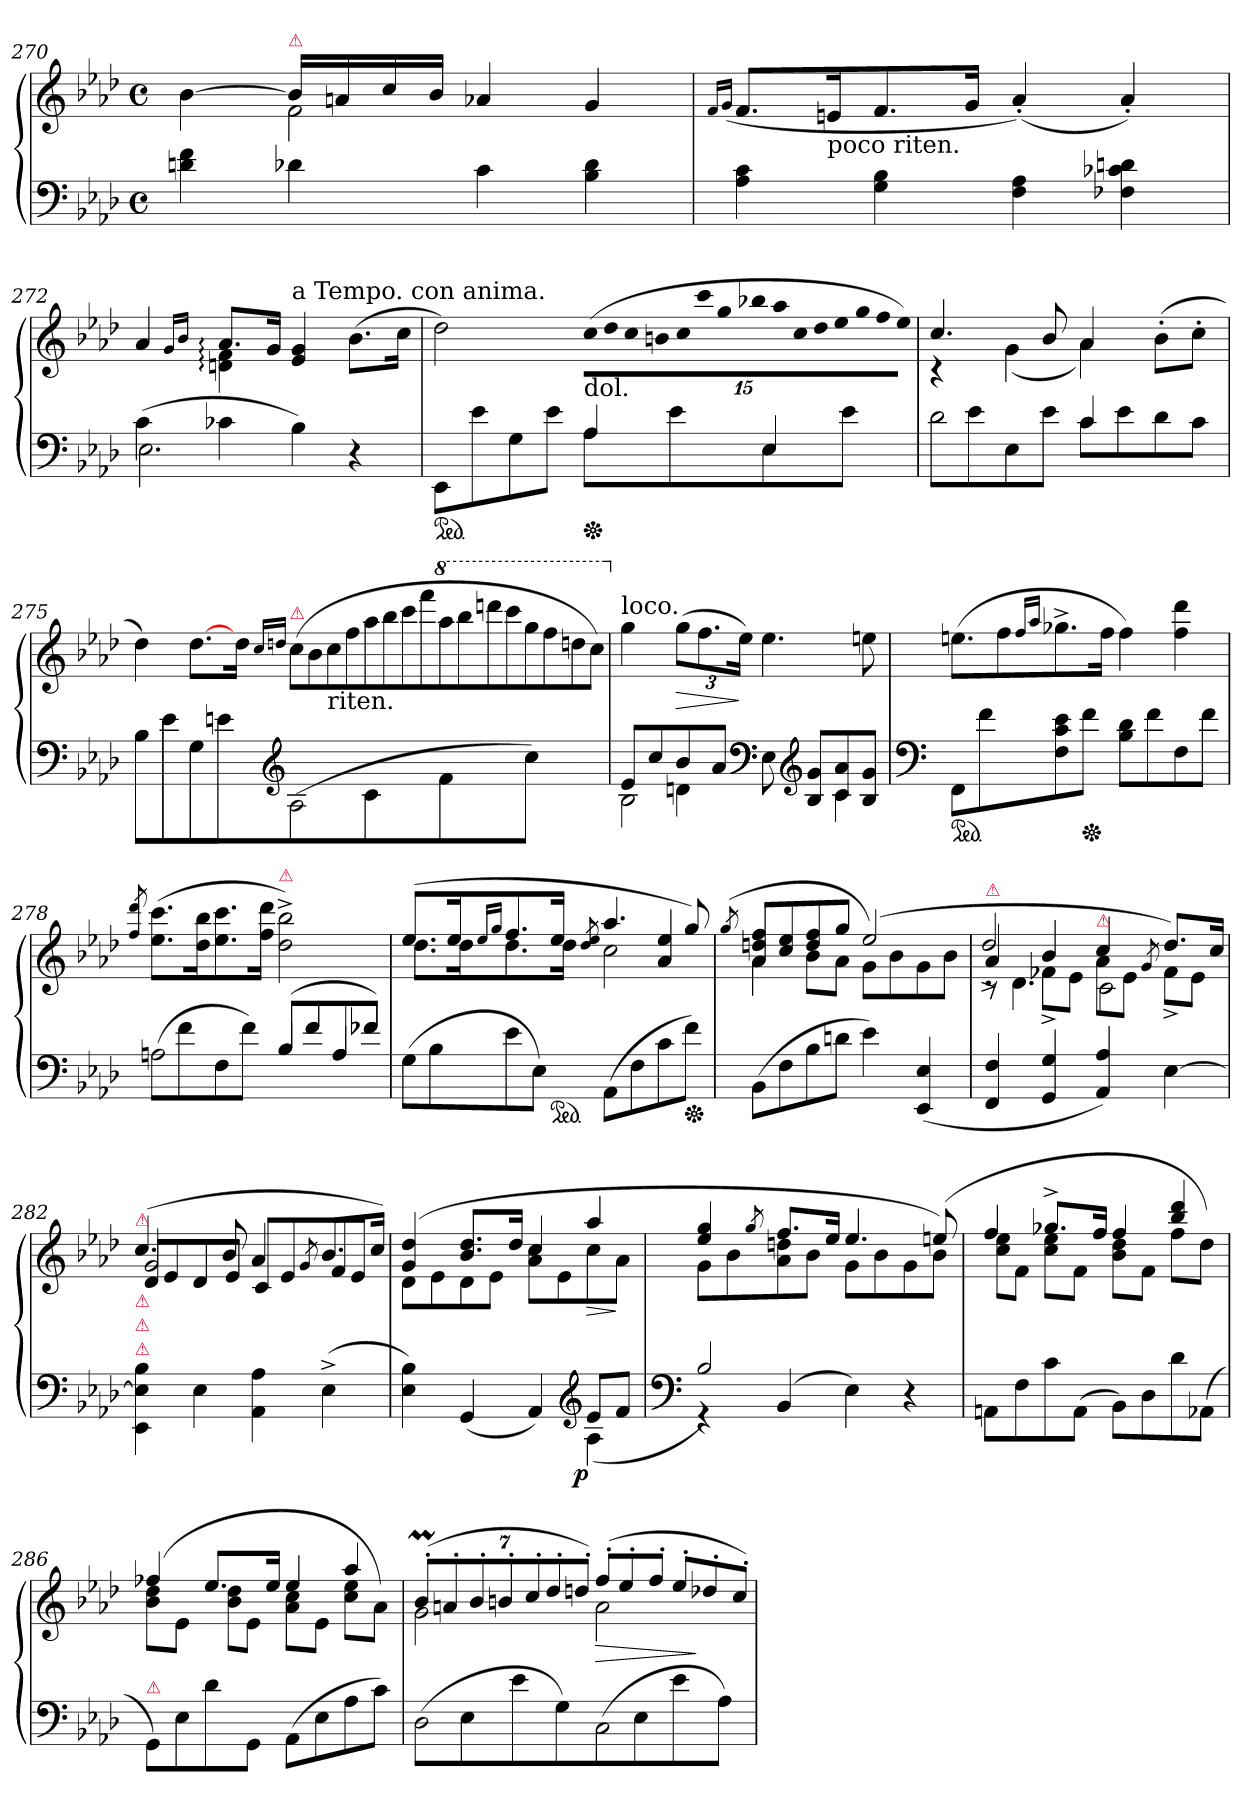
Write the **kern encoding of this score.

**kern	**kern	**dynam
*part1	*part1	*part1
*staff2	*staff1	*staff1/2
*clefF4	*clefG2	*
*k[b-e-a-d-]	*k[b-e-a-d-]	*
*f:	*f:	*
*M4/4	*M4/4	*
*met(c)	*met(c)	*
=270	=270	=270
*	*^	*
4dn\ 4f\	[4b-	4ryy	.
!	!LO:TX:a:color=crimson:t=⚠	!	!
4d-X\	16b-LL]	2f	.
.	16an	.	.
.	16cc	.	.
.	16b-JJ	.	.
4c\	4a-X	.	.
4B- 4d-	4g	4ryy	.
*	*v	*v	*
=271	=271	=271
.	16qqf/LL	.
.	(>16qqg/JJ	.
4A- 4c	8.fL	.
!	!LO:TX:b:t=poco riten.	!
.	16enK	.
4G 4B-	8.f	.
.	16gJk	.
4F 4A-	(>4a-'>)	.
4F-X 4c-X 4dn	4a-'>)	.
=272	=272	=272
*^	*^	*
(>4c\	2.E-	4a-	4ryy	.
.	.	16qqg/LL	.	.
.	.	16qqb-/JJ	.	.
4c-X\	.	8.a-:L	4dn: 4f:	.
.	.	16gJk	.	.
!	!	!LO:TX:a:t=a Tempo. con anima.	!	!
4B-\)	.	4e- 4g	4ryy	.
4r	4ryy	4ryy	(>8.b-L	.
.	.	.	16ccJk	.
=273	=273	=273	=273	=273
!LO:TX:a:color=crimson:t=⚠	!	!	!	!
*	*	*v	*v	*
*ped	*	*	*
2ryy	8EE-/L	2dd-)	.
.	8e-\	.	.
.	8G\	.	.
.	8e-\J	.	.
!	!	!LO:TX:b:t=dol.	!
!	!	!LO:N:vis=8	!
*Xped	*	*	*
4A-	8A-L	(>30cc!\L	.
!	!	!LO:N:vis=8	!
.	.	30dd-!\	.
!	!	!LO:N:vis=8	!
.	.	30cc!\	.
!	!	!LO:N:vis=8	!
.	.	30bn!\	.
.	8e-	.	.
!	!	!LO:N:vis=8	!
.	.	30cc!\	.
!	!	!LO:N:vis=8	!
.	.	30ccc!\	.
!	!	!LO:N:vis=8	!
.	.	30gg!\	.
!	!	!LO:N:vis=8	!
.	.	30bb-X!\	.
4E-/	8E-	.	.
!	!	!LO:N:vis=8	!
.	.	30aa-!\	.
!	!	!LO:N:vis=8	!
.	.	30cc!\	.
!	!	!LO:N:vis=8	!
.	.	30dd-!\	.
!	!	!LO:N:vis=8	!
.	.	30ee-!\	.
.	8e-J	.	.
!	!	!LO:N:vis=8	!
.	.	30gg!\	.
!	!	!LO:N:vis=8	!
.	.	30ff!\	.
!	!	!LO:N:vis=8	!
.	.	30ee-!\J)	.
=274	=274	=274	=274
!	!LO:N:vis=2	!	!
*	*	*^	*
2ryy	8d-	4.cc	4rc	.
.	8e-	.	.	.
.	8E-	.	(<4g	.
.	8e-J	8b-	.	.
4c	8cL	4a-/	4a-\)	.
.	8e-	.	.	.
4ryy	8d-	4ryy	(>8b-'>L	.
.	8cJ	.	8cc'>J	.
=275	=275	=275	=275	=275
!	!	!LO:TX:a:color=crimson:t=⚠	!	!
!LO:N:vis=4	!	!	!	!
*	*	*v	*v	*
8B-	8B-L	4dd-)	.
!LO:N:vis=4	!	!	!
8e-	8e-	.	.
4G	8G	[8.dd-L	.
.	8enJ	.	.
.	.	16dd-Jk	.
*clefG2	*	*	*
.	.	16qqcc/LL	.
.	.	16qqddn/JJ	.
!	!	!LO:TX:a:color=crimson:t=⚠	!
!LO:N:vis=2	!	!LO:N:vis=8	!
(>8A-	2ryy	(>32cc!\L	.
!	!	!LO:N:vis=8	!
.	.	32b-!\	.
!	!	!LO:TX:b:t=riten.	!
!	!	!LO:N:vis=8	!
.	.	32cc!\	.
!	!	!LO:N:vis=8	!
.	.	32ff!	.
!	!	!LO:N:vis=8	!
8c\	.	32aa-!	.
!	!	!LO:N:vis=8	!
.	.	32bb-!	.
!	!	!LO:N:vis=8	!
.	.	32ccc!	.
!	!	!LO:N:vis=8	!
.	.	32fff!	.
*	*	*8va	*
!	!	!LO:N:vis=8	!
8f	.	32aaa-!	.
!	!	!LO:N:vis=8	!
.	.	32bbb-!	.
!	!	!LO:N:vis=8	!
.	.	32ddddn!	.
!	!	!LO:N:vis=8	!
.	.	32cccc!	.
!	!	!LO:N:vis=8	!
8ccJ)	.	32ggg!	.
!	!	!LO:N:vis=8	!
.	.	32fff!	.
!	!	!LO:N:vis=8	!
.	.	32dddn!	.
!	!	!LO:N:vis=8	!
.	.	32ccc!J)	.
=276	=276	=276	=276
*	*^	*	*
*	*	*	*X8va	*
!	!	!	!LO:TX:a:t=loco.	!
8e-L	2B-	4ryy	4gg	.
8cc	.	.	.	.
!	!	!	!	!LO:HP:b
8b-	.	4dn\	(>12gg\L	>
.	.	.	12.ff\	.
8a-J	.	.	.	.
.	.	.	24ee-\Jk)	]
*clefF4	*	*	*	*
8ryy	8E-\	4ryy	4.ee-	.
*clefG2	*	*	*	*
8B- 8gL	4.ryy	.	.	.
8c 8a-	.	4c\	.	.
8B- 8gJ	.	.	8een	.
*v	*v	*v	*	*
=277	=277	=277
*clefF4	*	*
!LO:TX:a:color=crimson:t=⚠	!	!
*ped	*	*
8FF/L	(>8.eenL	.
8f\	.	.
!	!LO:N:vis=8	!
.	16ff	.
.	16qqff/LL	.
.	16qqaa-/JJ	.
8F\ 8c\ 8e-\	8.gg-X^<	.
*Xped	*	*
8f\J	.	.
.	16ffJk	.
8B- 8d-L	4ff)	.
8f	.	.
8F	4ff 4ddd-	.
8fJ	.	.
=278	=278	=278
.	8qff/ 8qddd-/	.
*^	*	*
*	*^	*	*
!	!	!LO:N:vis=2	!	!
2ryy	2ryy	(>8An	(>8.ee- 8.cccL	.
.	.	8f	.	.
.	.	.	16dd- 16bb-K	.
.	.	8F	8.ee- 8.ccc	.
.	.	8fJ)	.	.
.	.	.	16ff 16ddd-Jk	.
!	!	!	!LO:TX:a:color=crimson:t=⚠	!
4B-	8ryy	(>8B-L	2dd-^< 2bb-^<)	.
.	4f/	8f	.	.
4A	.	8A	.	.
!	!LO:N:vis=4	!	!	!
.	8f-X/	8f-XJ)	.	.
*v	*v	*v	*	*
=279	=279	=279
*	*^	*
*	*	*^	*
(>8GL	(>8.ee-L	8.dd-L	2ryy	.
8B-	.	.	.	.
.	16ee-K	16dd-K	.	.
.	16qqee-/LL	.	.	.
.	16qqgg/JJ	.	.	.
8e-	8.ff	8.dd-	.	.
8E-J)	.	.	.	.
*ped	*	*	*	*
.	16ee-Jk	16dd-Jk	.	.
.	8qdd-/ 8qee-/	.	.	.
(>8AA-L	4.aa-	2cc	4ryy	.
8F	.	.	.	.
8c	.	.	4a-/ 4ee-/	.
*Xped	*	*	*	*
8fJ)	8gg)	.	.	.
*	*v	*v	*v	*
=280	=280	=280
.	(>8qgg/	.
*	*^	*
(>8BB-L	8a-/ 8ddn/ 8ff/L	4a-	.
8F	8cc 8ee-	.	.
8B-	8dd 8ff	8b-L	.
8dnJ	8ggJ	8a-J	.
4e-)	(2ee-)	8gL	.
.	.	8b-	.
(<4EE- 4E-	.	8g	.
.	.	8b-J	.
=281	=281	=281	=281
*	*^	*^	*
!	!LO:TX:a:color=crimson:t=⚠	!	!	!	!
4FF/ 4F/	4a-	2dd-^>/	8rc	4ryy	.
.	.	.	4.d-\	.	.
4GG/ 4G/	4b-	.	.	8f-X^<\L	.
.	.	.	.	8e-\J	.
!	!LO:TX:a:color=crimson:t=⚠	!	!	!	!
4AA-/ 4A-/)	4cc	8a-L	2c\	2ryy	.
.	.	8e-J	.	.	.
.	8qg/	.	.	.	.
[4E-	8.dd-L)	8f-^<L	.	.	.
.	.	8e-J	.	.	.
.	16ccJk	.	.	.	.
*	*	*	*v	*v	*
=282	=282	=282	=282	=282
!	!LO:TX:a:color=crimson:t=⚠	!	!	!
!LO:TX:a:color=crimson:t=⚠	!	!	!	!
!LO:TX:a:color=crimson:t=⚠	!	!	!	!
!LO:TX:a:color=crimson:t=⚠	!	!	!	!
4EE-\ 4E-]\ 4B-\	(>4.cc	2g/	8d-L	.
.	.	.	8e-	.
4E-	.	.	8d-	.
.	8b-	.	8e-J	.
4AA- 4A-	4a-	2ryy	8cL	.
.	.	.	8e-	.
.	8qg/	.	.	.
(>4E-^>	8.b-L	.	8f	.
.	.	.	8e-J	.
.	16ccJk)	.	.	.
*	*	*v	*v	*
=283	=283	=283	=283
*^	*	*	*
4ryy	4E- 4B-)	(>4g 4dd-	8d-L	.
.	.	.	8e-	.
(<4GG	2ryy	8.b- 8.dd-L	8d-	.
.	.	.	8e-J	.
.	.	16dd-Jk	.	.
4AA-)	.	4cc	8a- 8ccL	.
.	.	.	8e-	.
*clefG2	*	*	*	*
!	!	!	!	!LO:HP:b
!	!	!	!	!LO:DY:n=1:b=2:rj
8e-L	(<4A-	4aa-	8cc	> p
8fJ	.	.	8a-J	]
=284	=284	=284	=284	=284
*clefF4	*	*	*	*
2B-	4r)	4ee- 4gg	8gL	.
.	.	.	8b-	.
.	.	8qgg/	.	.
.	(>4BB-/	8.ffL	8a- 8ddn	.
.	.	.	8b-J	.
.	.	16ee-Jk	.	.
2ryy	4E-)	4.ee-	8gL	.
.	.	.	8b-	.
.	4r	.	8g	.
.	.	(>8een)	8b-J	.
*v	*v	*	*	*
=285	=285	=285	=285
8AAnL	4ff	8cc 8ee-L	.
8F	.	8fJ	.
8c	8.gg-X^>L	8cc 8ee-L	.
(>8AAJ	.	8fJ	.
.	16ffJk	.	.
8BB-L)	4ff	8b- 8dd-L	.
8D-	.	8fJ	.
8d-	4bb- 4ddd-	8ffL	.
(>8AA-XJ	.	8dd-J)	.
=286	=286	=286	=286
!LO:TX:a:color=crimson:t=⚠	!	!	!
8GG\L)	(>4ff-X	8b- 8dd-L	.
8E-\	.	8e-J	.
8d-\	8.ee-L	8b- 8dd-L	.
8GG/J	.	8e-J	.
.	16ee-Jk	.	.
(>8AA-L	4ee-	8a- 8ccL	.
8E-	.	8e-J	.
8A-	4aa-	8cc 8ee-L	.
8cJ)	.	8a-J)	.
=287	=287	=287	=287
!LO:N:vis=2	!	!	!
(>8D-	(>14b-M'>L	2g	.
.	14an'>	.	.
8E-	.	.	.
.	14b-'>	.	.
.	14bn'>	.	.
8e-	.	.	.
.	14cc'>	.	.
.	14dd-'>	.	.
8GJ)	.	.	.
.	14ddn'>J)	.	.
!LO:N:vis=2	!	!	!
*	*Xtuplet	*	*
!	!	!	!LO:HP:b
(>8C	(>12ff'>L	2a	>
.	12ee-'>	.	.
8E-	.	.	.
.	12ff'>J	.	.
8e-	12ee-'>L	.	.
.	12dd-X'>	.	]
8A-J)	.	.	.
.	12cc'>J)	.	.
*	*v	*v	*
=	=	=
*-	*-	*-
